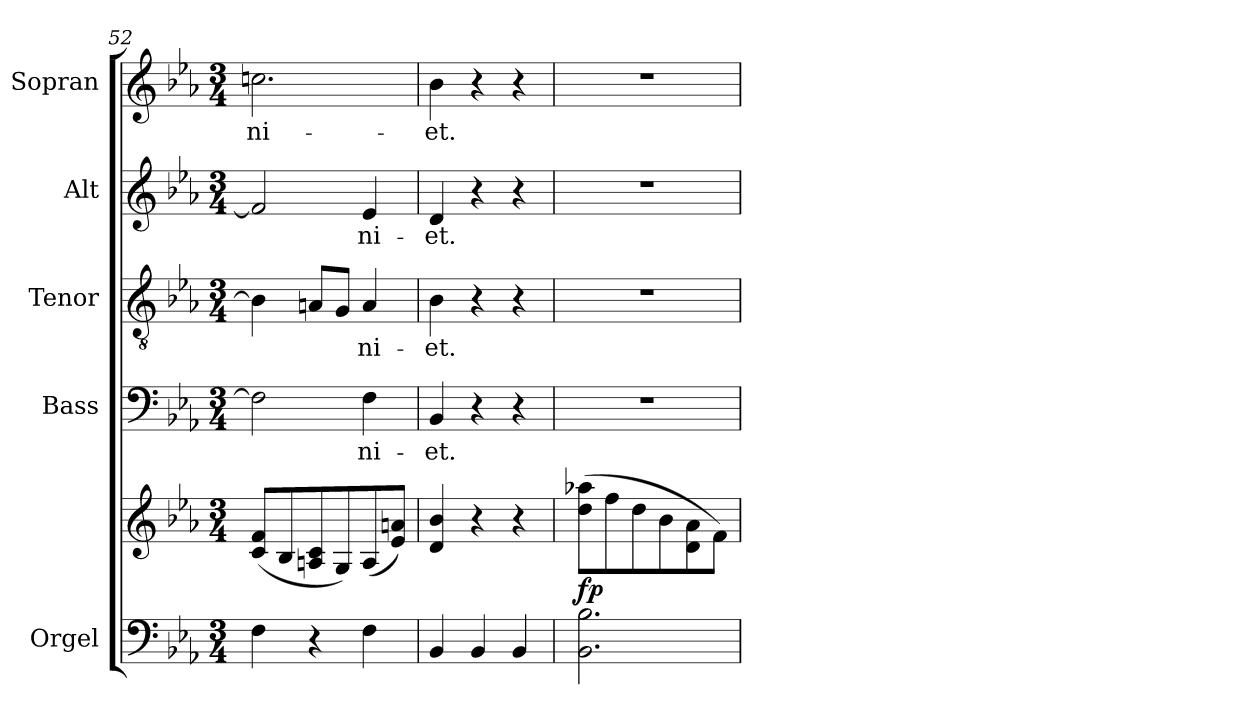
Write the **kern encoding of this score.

**kern	**kern	**dynam	**kern	**text	**kern	**text	**kern	**text	**kern	**text
*part5	*part5	*part5	*part4	*part4	*part3	*part3	*part2	*part2	*part1	*part1
*staff6	*staff5	*staff5/6	*staff4	*staff4	*staff3	*staff3	*staff2	*staff2	*staff1	*staff1
*I"Orgel	*	*	*I"Bass	*	*I"Tenor	*	*I"Alt	*	*I"Sopran	*
*I'Org.	*	*	*I'B.	*	*I'T.	*	*I'A.	*	*I'S.	*
*clefF4	*clefG2	*	*clefF4	*	*clefGv2	*	*clefG2	*	*clefG2	*
*k[b-e-a-]	*k[b-e-a-]	*	*k[b-e-a-]	*	*k[b-e-a-]	*	*k[b-e-a-]	*	*k[b-e-a-]	*
*E-:	*E-:	*	*E-:	*	*E-:	*	*E-:	*	*E-:	*
*M3/4	*M3/4	*	*M3/4	*	*M3/4	*	*M3/4	*	*M3/4	*
=52	=52	=52	=52	=52	=52	=52	=52	=52	=52	=52
!	!	!	!	!	!	!	!	!	!	!LO:LY:b
4F\	(<8c/ 8f/L	.	2F\]	.	4B-\]	.	2f/]	.	2.ccn\	-ni-
.	8B-/	.	.	.	.	.	.	.	.	.
4r	8An/ 8c/	.	.	.	8An/L	.	.	.	.	.
.	8G/)	.	.	.	8G/J	.	.	.	.	.
!	!	!	!	!LO:LY:b	!	!LO:LY:b	!	!LO:LY:b	!	!
4F\	(<8A/	.	4F\	-ni-	4A/	-ni-	4e-/	-ni-	.	.
.	8e-/ 8an/J)	.	.	.	.	.	.	.	.	.
=53	=53	=53	=53	=53	=53	=53	=53	=53	=53	=53
!	!	!	!	!LO:LY:b	!	!LO:LY:b	!	!LO:LY:b	!	!LO:LY:b
4BB-/	4d/ 4b-/	.	4BB-/	-et.	4B-\	-et.	4d/	-et.	4b-\	-et.
4BB-/	4r	.	4r	.	4r	.	4r	.	4r	.
4BB-/	4r	.	4r	.	4r	.	4r	.	4r	.
=54	=54	=54	=54	=54	=54	=54	=54	=54	=54	=54
!	!	!LO:DY:b	!	!	!	!	!	!	!	!
2.BB-\ 2.B-\	(>8dd\ 8aa-X\L	fp	2.r	.	2.r	.	2.r	.	2.r	.
.	8ff\	.	.	.	.	.	.	.	.	.
.	8dd\	.	.	.	.	.	.	.	.	.
.	8b-\	.	.	.	.	.	.	.	.	.
.	8d\ 8a-\	.	.	.	.	.	.	.	.	.
.	8f\J)	.	.	.	.	.	.	.	.	.
=	=	=	=	=	=	=	=	=	=	=
*-	*-	*-	*-	*-	*-	*-	*-	*-	*-	*-
